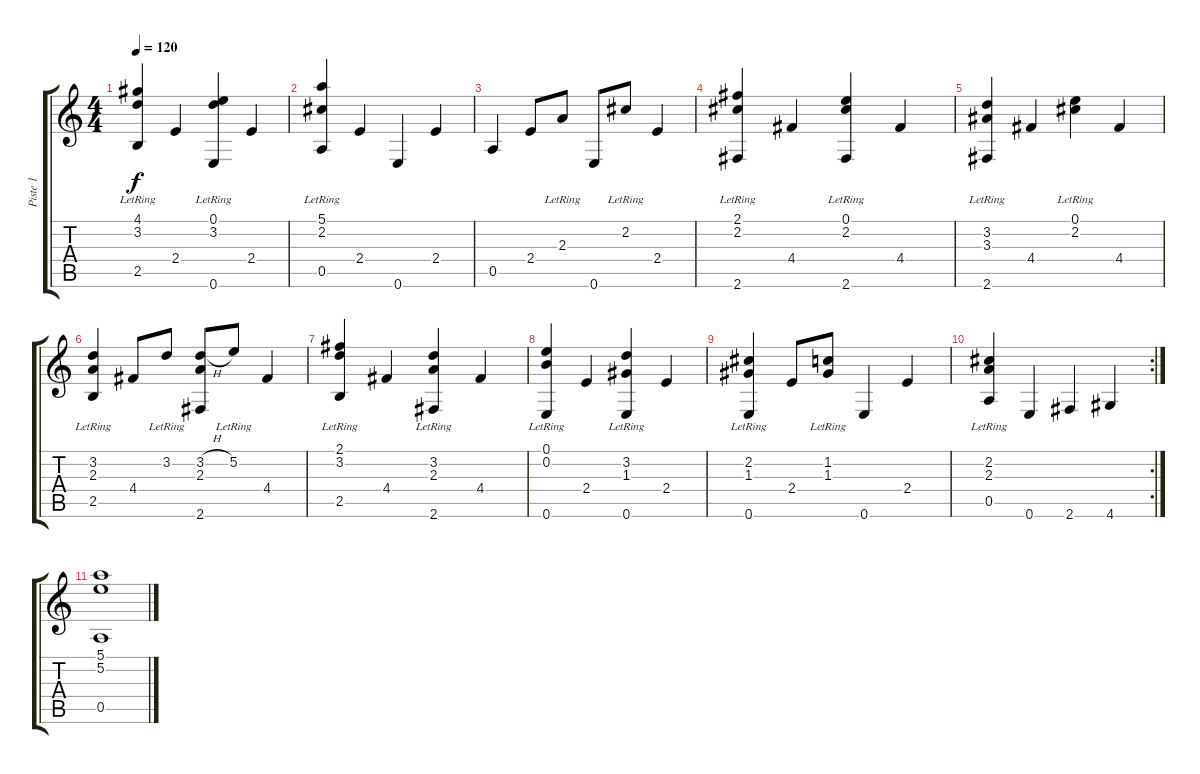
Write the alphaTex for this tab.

\track ("Piste 1" "Piste 1") {instrument acousticguitarnylon}
\staff {score tabs}
\tuning (E4 B3 G3 D3 A2 E2) {hide}
\ts (4 4)
\tempo 120
\clef g2
\ks c
(4.1{lr} 3.2{lr} 2.5).4{dy f} 2.4.4 (0.1{lr} 3.2{lr} 0.6).4 2.4.4 |
(5.1{lr} 2.2{lr} 0.5).4 2.4.4 0.6.4 2.4.4 |
0.5.4 2.4.8 2.3{lr}.8 0.6.8 2.2{lr}.8 2.4.4 |
(2.1{lr} 2.2{lr} 2.6).4 4.4.4 (0.1{lr} 2.2{lr} 2.6).4 4.4.4 |
(3.2{lr} 3.3{lr} 2.6).4 4.4.4 (0.1{lr} 2.2{lr}).4 4.4.4 |
(3.2{lr} 2.3{lr} 2.5).4 4.4.8 3.2{lr}.8 (3.2{h} 2.3 2.6).8 5.2{lr}.8 4.4.4 |
(2.1{lr} 3.2{lr} 2.5).4 4.4.4 (3.2{lr} 2.3{lr} 2.6).4 4.4.4 |
(0.1{lr} 0.2{lr} 0.6).4 2.4.4 (3.2{lr} 1.3{lr} 0.6).4 2.4.4 |
(2.2{lr} 1.3{lr} 0.6).4 2.4.8 (1.2{lr} 1.3{lr}).8 0.6.4 2.4.4 |
\rc 2
(2.2{lr} 2.3 0.5).4 0.6.4 2.6.4 4.6.4 |
(5.1 5.2 0.5).1
